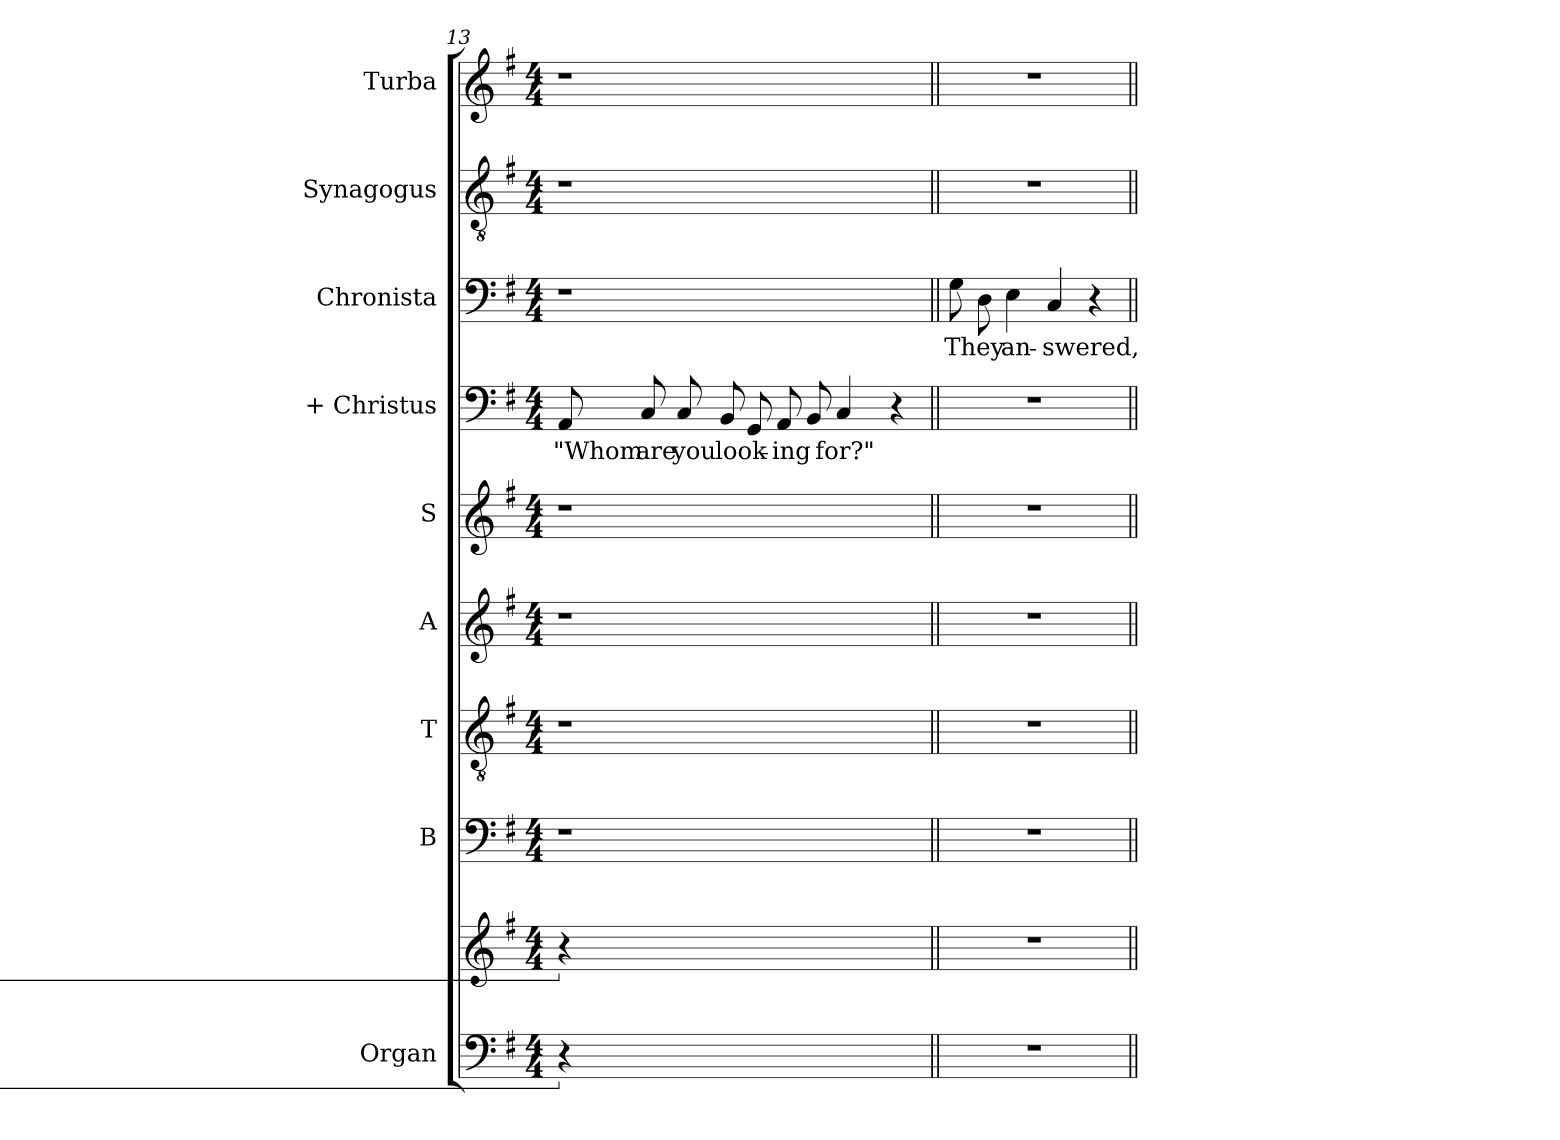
**kern	**kern	**kern	**kern	**kern	**kern	**kern	**text	**kern	**text	**kern	**kern
*part9	*part9	*part8	*part7	*part6	*part5	*part4	*part4	*part3	*part3	*part2	*part1
*staff10	*staff9	*staff8	*staff7	*staff6	*staff5	*staff4	*staff4	*staff3	*staff3	*staff2	*staff1
*I"Organ	*	*I"B	*I"T	*I"A	*I"S	*I"+ Christus	*	*I"Chronista	*	*I"Synagogus	*I"Turba
*I'Org.	*	*I'B.	*I'T.	*I'A.	*I'S.	*I'+ Christus	*	*I'C	*	*I'Synagogus	*I'Turba
!!LO:LB:g=z
*clefF4	*clefG2	*clefF4	*clefGv2	*clefG2	*clefG2	*clefF4	*	*clefF4	*	*clefGv2	*clefG2
*	*	*	*ITrd7c12	*	*	*	*	*	*	*ITrd7c12	*
*k[f#]	*k[f#]	*k[f#]	*k[f#]	*k[f#]	*k[f#]	*k[f#]	*	*k[f#]	*	*k[f#]	*k[f#]
*G:	*G:	*G:	*G:	*G:	*G:	*G:	*	*G:	*	*G:	*G:
*M4/4	*M4/4	*M4/4	*M4/4	*M4/4	*M4/4	*M4/4	*	*M4/4	*	*M4/4	*M4/4
=13	=13	=13	=13	=13	=13	=13	=13	=13	=13	=13	=13
!LO:N:vis=1	!LO:N:vis=1	!LO:N:vis=1	!LO:N:vis=1	!LO:N:vis=1	!LO:N:vis=1	!	!	!	!	!	!
!	!	!	!	!	!	!	!LO:LY:b:color=#000000	!LO:N:vis=1	!	!LO:N:vis=1	!LO:N:vis=1
8%11r	8%11r	1r	1r	1r	1r	8AAi/	"Whom	1r	.	1r	1r
!	!	!	!	!	!	!	!LO:LY:b:color=#000000	!	!	!	!
.	.	.	.	.	.	8Ci/	are	.	.	.	.
!	!	!	!	!	!	!	!LO:LY:b:color=#000000	!	!	!	!
.	.	.	.	.	.	8Ci/	you	.	.	.	.
!	!	!	!	!	!	!	!LO:LY:b:color=#000000	!	!	!	!
.	.	.	.	.	.	8BBi/	look-	.	.	.	.
.	.	.	.	.	.	8GGi/	.	.	.	.	.
!	!	!	!	!	!	!	!LO:LY:b:color=#000000	!	!	!	!
.	.	.	.	.	.	8AAi/	-ing	.	.	.	.
.	.	.	.	.	.	8BBi/	.	.	.	.	.
!	!	!	!	!	!	!	!LO:LY:b:color=#000000	!	!	!	!
.	.	.	.	.	.	4Ci/	for?"	.	.	.	.
.	.	4.ryy	4.ryy	4.ryy	4.ryy	.	.	4.ryy	.	4.ryy	4.ryy
.	.	.	.	.	.	4r	.	.	.	.	.
!!LO:LB:g=z
=14||	=14||	=14||	=14||	=14||	=14||	=14||	=14||	=14||	=14||	=14||	=14||
!	!	!	!	!	!	!	!	!	!LO:LY:b:color=#000000	!	!
1r	1r	1r	1r	1r	1r	1r	.	8Gi\	They	1r	1r
.	.	.	.	.	.	.	.	8Di\	.	.	.
!	!	!	!	!	!	!	!	!	!LO:LY:b:color=#000000	!	!
.	.	.	.	.	.	.	.	4Ei\	an-	.	.
!	!	!	!	!	!	!	!	!	!LO:LY:b:color=#000000	!	!
.	.	.	.	.	.	.	.	4Ci/	-swered,	.	.
.	.	.	.	.	.	.	.	4r	.	.	.
=||	=||	=||	=||	=||	=||	=||	=||	=||	=||	=||	=||
*-	*-	*-	*-	*-	*-	*-	*-	*-	*-	*-	*-
